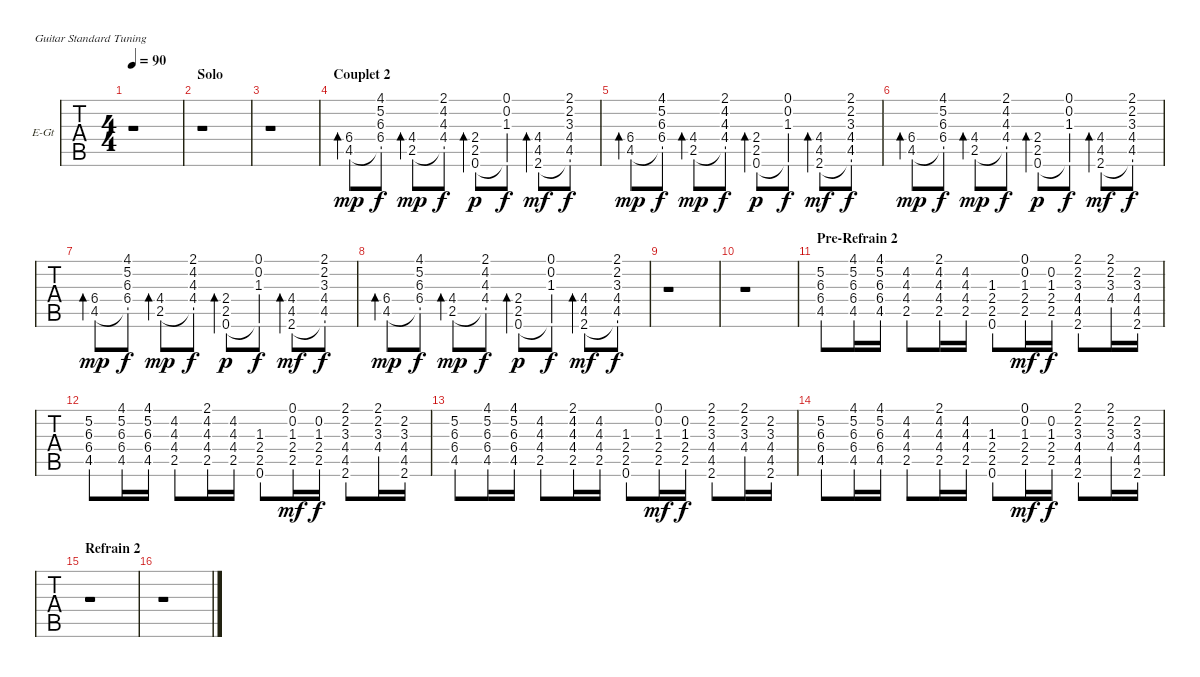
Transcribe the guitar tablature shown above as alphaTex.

\bracketExtendMode groupsimilarinstruments
\firstSystemTrackNameOrientation horizontal
\otherSystemsTrackNameOrientation horizontal
\track ("Guitare Clean" "E-Gt") {instrument electricguitarclean}
\staff {tabs}
\tuning (E4 B3 G3 D3 A2 E2)
\ts (4 4)
\tempo 90
\clef g2
\ks c
r.1{dy f} |
\section ("" "Solo")
r.1 |
r.1 |
\section ("" "Couplet 2")
(6.4 4.5).8{bd 60 dy mp} (4.1 5.2 6.3 6.4 4.5{t}).8{dy f} (4.4 2.5).8{bd 60 dy mp} (2.1 4.2 4.3 4.4 2.5{t}).8{dy f} (2.4 2.5 0.6).8{bd 60 dy p} (0.1 0.2 1.3 0.6{t}).8{dy f} (4.4 4.5 2.6).8{bd 60 dy mf} (2.1 2.2 3.3 4.4 4.5 2.6{t}).8{dy f} |
(6.4 4.5).8{bd 60 dy mp} (4.1 5.2 6.3 6.4 4.5{t}).8{dy f} (4.4 2.5).8{bd 60 dy mp} (2.1 4.2 4.3 4.4 2.5{t}).8{dy f} (2.4 2.5 0.6).8{bd 60 dy p} (0.1 0.2 1.3 0.6{t}).8{dy f} (4.4 4.5 2.6).8{bd 60 dy mf} (2.1 2.2 3.3 4.4 4.5 2.6{t}).8{dy f} |
(6.4 4.5).8{bd 60 dy mp} (4.1 5.2 6.3 6.4 4.5{t}).8{dy f} (4.4 2.5).8{bd 60 dy mp} (2.1 4.2 4.3 4.4 2.5{t}).8{dy f} (2.4 2.5 0.6).8{bd 60 dy p} (0.1 0.2 1.3 0.6{t}).8{dy f} (4.4 4.5 2.6).8{bd 60 dy mf} (2.1 2.2 3.3 4.4 4.5 2.6{t}).8{dy f} |
(6.4 4.5).8{bd 60 dy mp} (4.1 5.2 6.3 6.4 4.5{t}).8{dy f} (4.4 2.5).8{bd 60 dy mp} (2.1 4.2 4.3 4.4 2.5{t}).8{dy f} (2.4 2.5 0.6).8{bd 60 dy p} (0.1 0.2 1.3 0.6{t}).8{dy f} (4.4 4.5 2.6).8{bd 60 dy mf} (2.1 2.2 3.3 4.4 4.5 2.6{t}).8{dy f} |
(6.4 4.5).8{bd 60 dy mp} (4.1 5.2 6.3 6.4 4.5{t}).8{dy f} (4.4 2.5).8{bd 60 dy mp} (2.1 4.2 4.3 4.4 2.5{t}).8{dy f} (2.4 2.5 0.6).8{bd 60 dy p} (0.1 0.2 1.3 0.6{t}).8{dy f} (4.4 4.5 2.6).8{bd 60 dy mf} (2.1 2.2 3.3 4.4 4.5 2.6{t}).8{dy f} |
r.1 |
r.1 |
\section ("" "Pre-Refrain 2")
(5.2 6.3 6.4 4.5).8 (4.1 5.2 6.3 6.4 4.5).16 (4.1 5.2 6.3 6.4 4.5).16 (4.2 4.3 4.4 2.5).8 (2.1 4.2 4.3 4.4 2.5).16 (4.2 4.3 4.4 2.5).16 (1.3 2.4 2.5 0.6).8 (0.1 0.2 1.3 2.4 2.5).16{dy mf} (0.2 1.3 2.4 2.5).16{dy f} (2.1 2.2 3.3 4.4 4.5 2.6).8 (2.1 2.2 3.3 4.4).16 (2.2 3.3 4.4 4.5 2.6).16 |
(5.2 6.3 6.4 4.5).8 (4.1 5.2 6.3 6.4 4.5).16 (4.1 5.2 6.3 6.4 4.5).16 (4.2 4.3 4.4 2.5).8 (2.1 4.2 4.3 4.4 2.5).16 (4.2 4.3 4.4 2.5).16 (1.3 2.4 2.5 0.6).8 (0.1 0.2 1.3 2.4 2.5).16{dy mf} (0.2 1.3 2.4 2.5).16{dy f} (2.1 2.2 3.3 4.4 4.5 2.6).8 (2.1 2.2 3.3 4.4).16 (2.2 3.3 4.4 4.5 2.6).16 |
(5.2 6.3 6.4 4.5).8 (4.1 5.2 6.3 6.4 4.5).16 (4.1 5.2 6.3 6.4 4.5).16 (4.2 4.3 4.4 2.5).8 (2.1 4.2 4.3 4.4 2.5).16 (4.2 4.3 4.4 2.5).16 (1.3 2.4 2.5 0.6).8 (0.1 0.2 1.3 2.4 2.5).16{dy mf} (0.2 1.3 2.4 2.5).16{dy f} (2.1 2.2 3.3 4.4 4.5 2.6).8 (2.1 2.2 3.3 4.4).16 (2.2 3.3 4.4 4.5 2.6).16 |
(5.2 6.3 6.4 4.5).8 (4.1 5.2 6.3 6.4 4.5).16 (4.1 5.2 6.3 6.4 4.5).16 (4.2 4.3 4.4 2.5).8 (2.1 4.2 4.3 4.4 2.5).16 (4.2 4.3 4.4 2.5).16 (1.3 2.4 2.5 0.6).8 (0.1 0.2 1.3 2.4 2.5).16{dy mf} (0.2 1.3 2.4 2.5).16{dy f} (2.1 2.2 3.3 4.4 4.5 2.6).8 (2.1 2.2 3.3 4.4).16 (2.2 3.3 4.4 4.5 2.6).16 |
\section ("" "Refrain 2 ")
r.1 |
r.1
